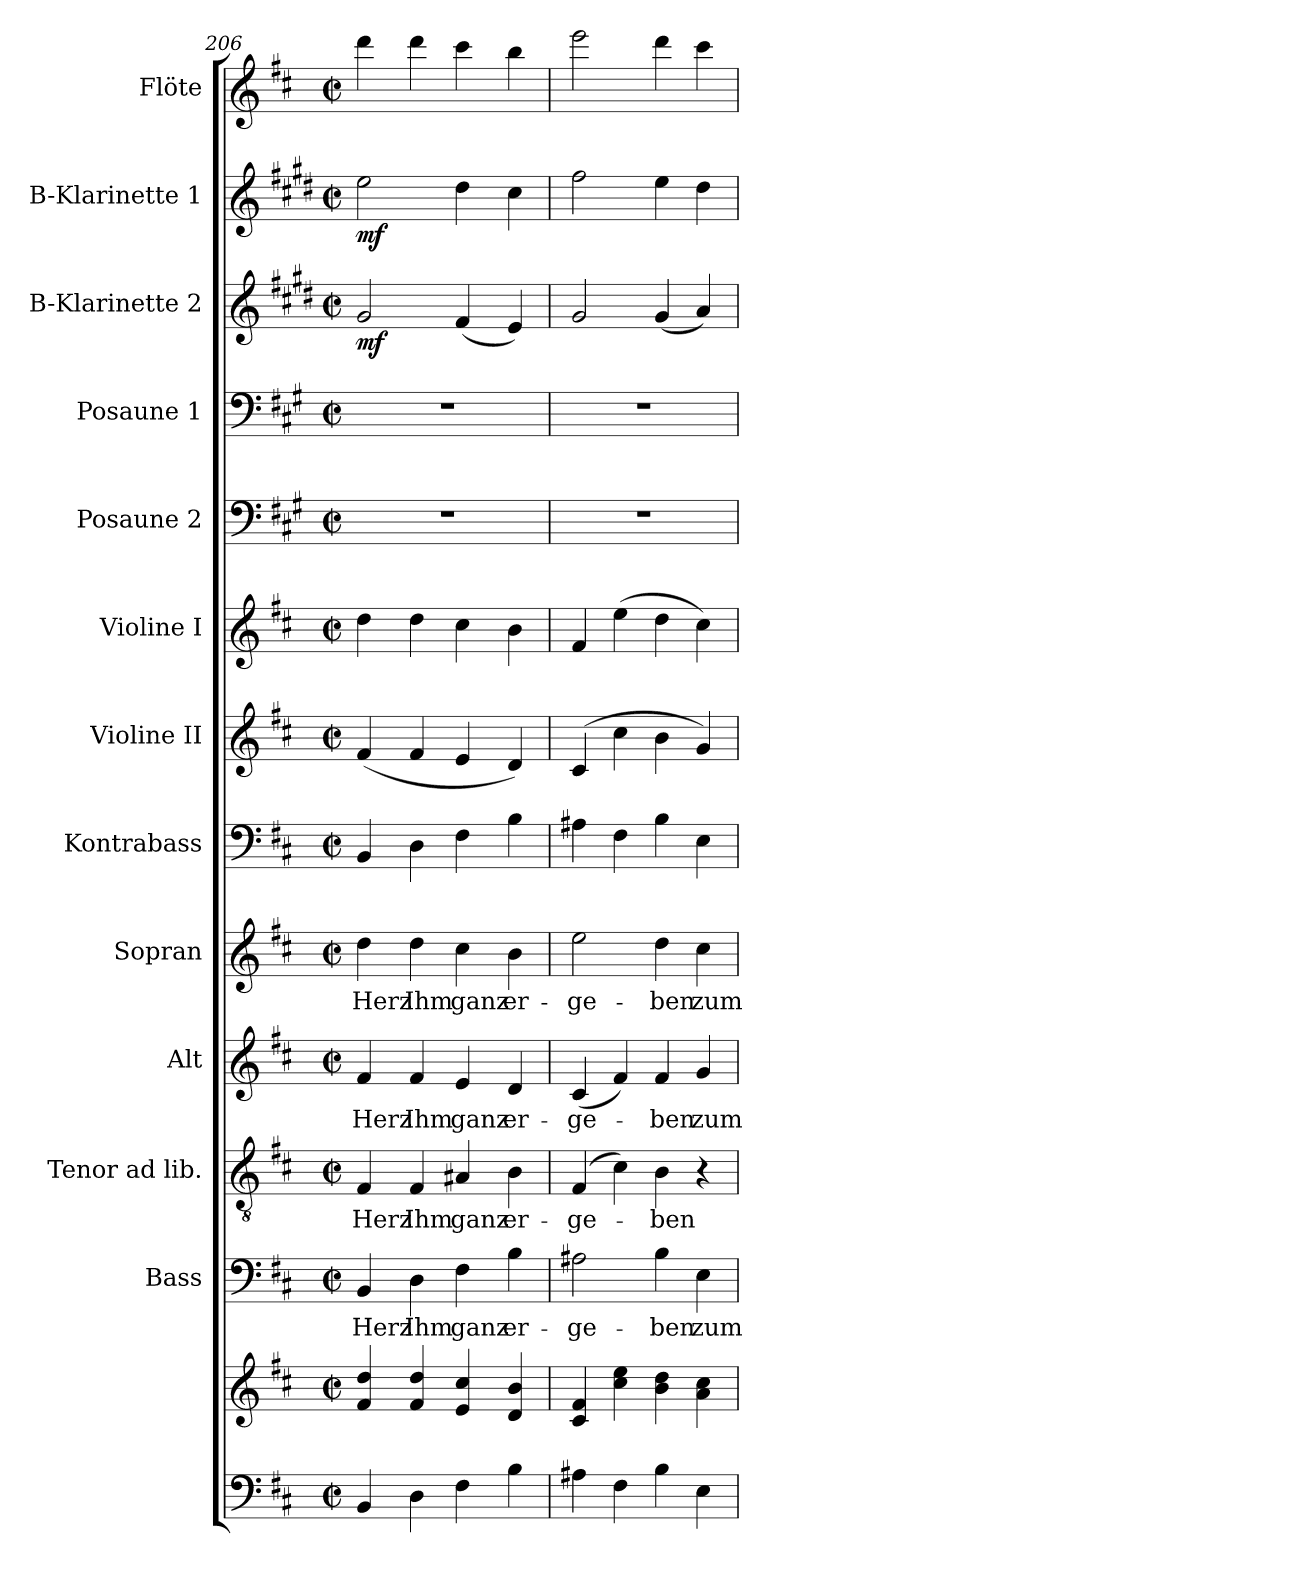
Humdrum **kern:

**kern	**kern	**kern	**text	**kern	**text	**kern	**text	**kern	**text	**kern	**kern	**kern	**kern	**kern	**kern	**dynam	**kern	**dynam	**kern
*part13	*part13	*part12	*part12	*part11	*part11	*part10	*part10	*part9	*part9	*part8	*part7	*part6	*part5	*part4	*part3	*part3	*part2	*part2	*part1
*staff14	*staff13	*staff12	*staff12	*staff11	*staff11	*staff10	*staff10	*staff9	*staff9	*staff8	*staff7	*staff6	*staff5	*staff4	*staff3	*staff3	*staff2	*staff2	*staff1
*	*	*I"Bass	*	*I"Tenor ad lib.	*	*I"Alt	*	*I"Sopran	*	*I"Kontrabass	*I"Violine II	*I"Violine I	*I"Posaune 2	*I"Posaune 1	*I"B-Klarinette 2	*	*I"B-Klarinette 1	*	*I"Flöte
*	*	*I'B.	*	*I'T.	*	*I'A.	*	*I'S.	*	*I'Kb.	*I'Vl. II	*I'Vl. I	*I'Pos 2	*I'Pos. 1	*I'B Kl. 2	*	*I'B Kl. 1	*	*I'Fl.
*clefF4	*clefG2	*clefF4	*	*clefGv2	*	*clefG2	*	*clefG2	*	*clefF4	*clefG2	*clefG2	*clefF4	*clefF4	*clefG2	*	*clefG2	*	*clefG2
*	*	*	*	*	*	*	*	*	*	*ITrd7c12	*	*	*ITrd4c7	*ITrd4c7	*ITrd1c2	*	*ITrd1c2	*	*
*k[f#c#]	*k[f#c#]	*k[f#c#]	*	*k[f#c#]	*	*k[f#c#]	*	*k[f#c#]	*	*k[f#c#]	*k[f#c#]	*k[f#c#]	*k[f#c#]	*k[f#c#]	*k[f#c#]	*	*k[f#c#]	*	*k[f#c#]
*D:	*D:	*D:	*	*D:	*	*D:	*	*D:	*	*D:	*D:	*D:	*D:	*D:	*D:	*	*D:	*	*D:
*M2/2	*M2/2	*M2/2	*	*M2/2	*	*M2/2	*	*M2/2	*	*M2/2	*M2/2	*M2/2	*M2/2	*M2/2	*M2/2	*	*M2/2	*	*M2/2
*met(c|)	*met(c|)	*met(c|)	*	*met(c|)	*	*met(c|)	*	*met(c|)	*	*met(c|)	*met(c|)	*met(c|)	*met(c|)	*met(c|)	*met(c|)	*	*met(c|)	*	*met(c|)
=206	=206	=206	=206	=206	=206	=206	=206	=206	=206	=206	=206	=206	=206	=206	=206	=206	=206	=206	=206
!	!	!	!LO:LY:b	!	!LO:LY:b	!	!LO:LY:b	!	!LO:LY:b	!	!	!	!	!	!	!LO:DY:b	!	!LO:DY:b	!
4BB/	4f#/ 4dd/	4BB/	Herz	4F#/	Herz	4f#/	Herz	4dd\	Herz	4BBB/	(<4f#/	4dd\	1r	1r	2f#/	mf	2dd\	mf	4ddd\
!	!	!	!LO:LY:b	!	!LO:LY:b	!	!LO:LY:b	!	!LO:LY:b	!	!	!	!	!	!	!	!	!	!
4D\	4f#/ 4dd/	4D\	Ihm	4F#/	Ihm	4f#/	Ihm	4dd\	Ihm	4DD\	4f#/	4dd\	.	.	.	.	.	.	4ddd\
!	!	!	!LO:LY:b	!	!LO:LY:b	!	!LO:LY:b	!	!LO:LY:b	!	!	!	!	!	!	!	!	!	!
4F#\	4e/ 4cc#/	4F#\	ganz	4A#X/	ganz	4e/	ganz	4cc#\	ganz	4FF#\	4e/	4cc#\	.	.	(<4e/	.	4cc#\	.	4ccc#\
!	!	!	!LO:LY:b	!	!LO:LY:b	!	!LO:LY:b	!	!LO:LY:b	!	!	!	!	!	!	!	!	!	!
4B\	4d/ 4b/	4B\	er-	4B\	er-	4d/	er-	4b\	er-	4BB\	4d/)	4b\	.	.	4d/)	.	4b\	.	4bb\
=207	=207	=207	=207	=207	=207	=207	=207	=207	=207	=207	=207	=207	=207	=207	=207	=207	=207	=207	=207
!	!	!	!LO:LY:b	!	!LO:LY:b	!	!LO:LY:b	!	!LO:LY:b	!	!	!	!	!	!	!	!	!	!
4A#X\	4c#/ 4f#/	2A#X\	-ge-	(4F#/	-ge-	(<4c#/	-ge-	2ee\	-ge-	4AA#X\	(4c#/	4f#/	1r	1r	2f#/	.	2ee\	.	2eee\
4F#\	4cc#\ 4ee\	.	.	4c#\)	.	4f#/)	.	.	.	4FF#\	4cc#\	(>4ee\	.	.	.	.	.	.	.
!	!	!	!LO:LY:b	!	!LO:LY:b	!	!LO:LY:b	!	!LO:LY:b	!	!	!	!	!	!	!	!	!	!
4B\	4b\ 4dd\	4B\	-ben	4B\	-ben	4f#/	-ben	4dd\	-ben	4BB\	4b\	4dd\	.	.	(<4f#/	.	4dd\	.	4ddd\
!	!	!	!LO:LY:b	!	!	!	!LO:LY:b	!	!LO:LY:b	!	!	!	!	!	!	!	!	!	!
4E\	4a\ 4cc#\	4E\	zum	4r	.	4g/	zum	4cc#\	zum	4EE\	4g/)	4cc#\)	.	.	4g/)	.	4cc#\	.	4ccc#\
=	=	=	=	=	=	=	=	=	=	=	=	=	=	=	=	=	=	=	=
*-	*-	*-	*-	*-	*-	*-	*-	*-	*-	*-	*-	*-	*-	*-	*-	*-	*-	*-	*-
